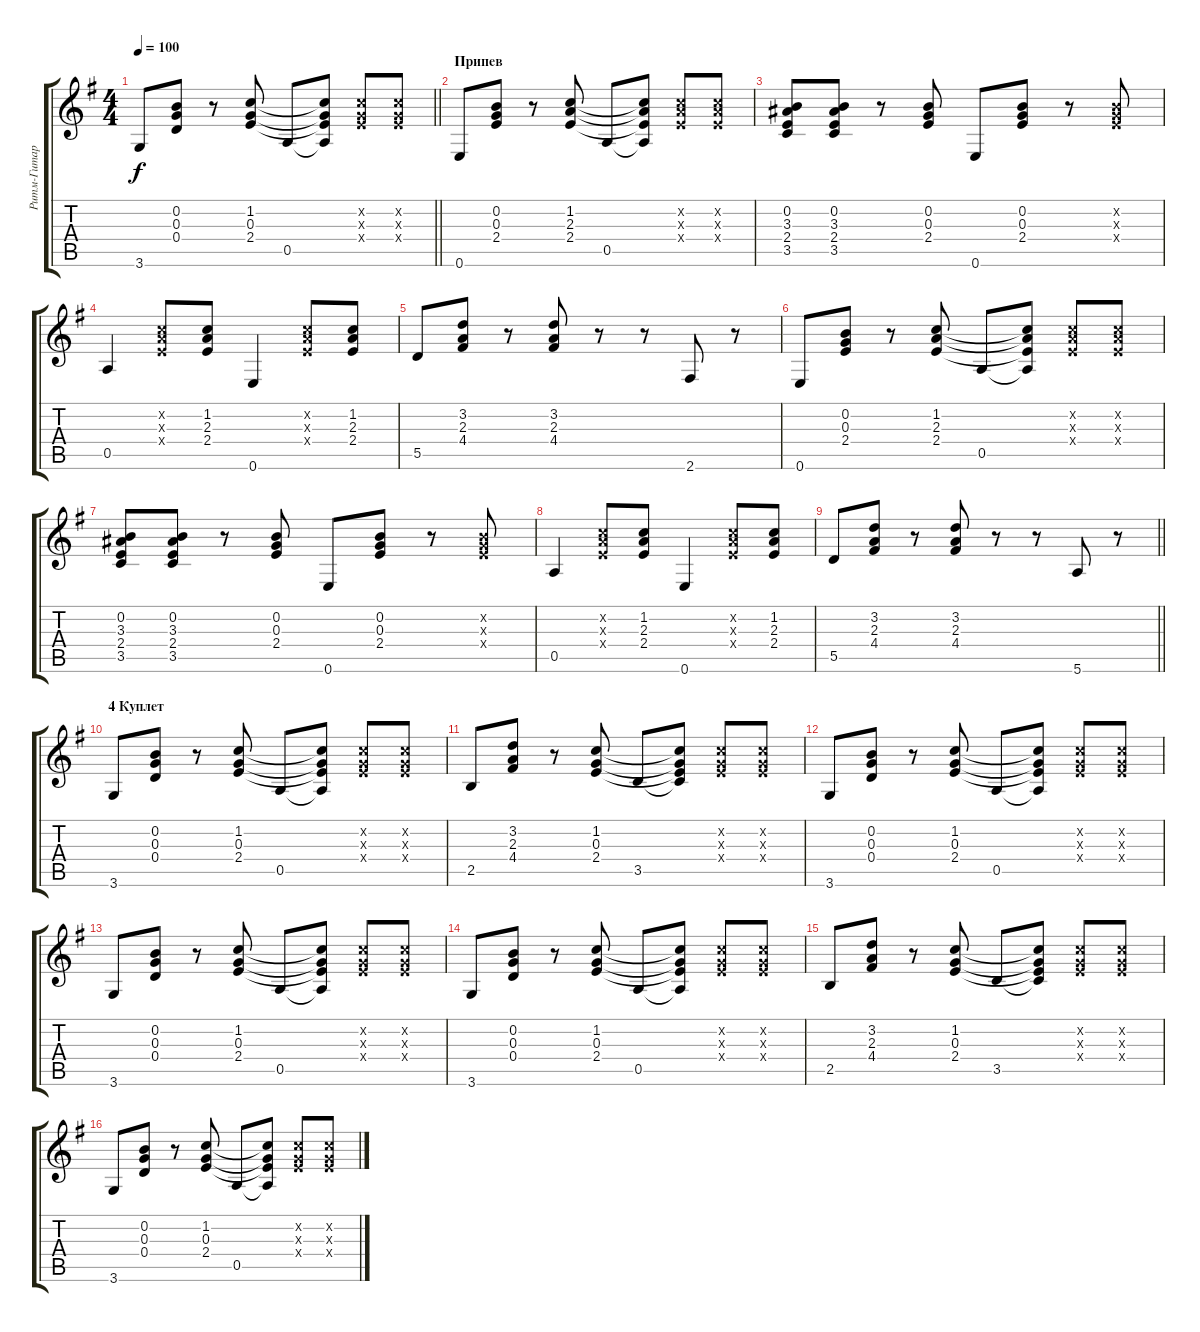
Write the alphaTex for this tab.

\track ("Ритм-Гитара (Перебор)" "Ритм-Гитар") {instrument acousticguitarnylon}
\staff {score tabs}
\tuning (E4 B3 G3 D3 A2 E2) {hide}
\ts (4 4)
\tempo 100
\clef g2
\barLineRight lightlight
\ks eminor
3.6.8{dy f} (0.2 0.3 0.4).8 r.8 (1.2 0.3 2.4).8 0.5.8 (1.2{t} 0.3{t} 2.4{t} 0.5{t}).8 (1.2{x} 0.3{x} 2.4{x}).8 (1.2{x} 0.3{x} 2.4{x}).8 |
\section ("" "Припев")
0.6.8 (0.2 0.3 2.4).8 r.8 (1.2 2.3 2.4).8 0.5.8 (1.2{t} 2.3{t} 2.4{t} 0.5{t}).8 (1.2{x} 2.3{x} 2.4{x}).8 (1.2{x} 2.3{x} 2.4{x}).8 |
(0.2 3.3 2.4 3.5).8 (0.2 3.3 2.4 3.5).8 r.8 (0.2 0.3 2.4).8 0.6.8 (0.2 0.3 2.4).8 r.8 (0.2{x} 0.3{x} 2.4{x}).8 |
0.5.4 (1.2{x} 2.3{x} 2.4{x}).8 (1.2 2.3 2.4).8 0.6.4 (1.2{x} 2.3{x} 2.4{x}).8 (1.2 2.3 2.4).8 |
5.5.8 (3.2 2.3 4.4).8 r.8 (3.2 2.3 4.4).8 r.8 r.8 2.6.8 r.8 |
0.6.8 (0.2 0.3 2.4).8 r.8 (1.2 2.3 2.4).8 0.5.8 (1.2{t} 2.3{t} 2.4{t} 0.5{t}).8 (1.2{x} 2.3{x} 2.4{x}).8 (1.2{x} 2.3{x} 2.4{x}).8 |
(0.2 3.3 2.4 3.5).8 (0.2 3.3 2.4 3.5).8 r.8 (0.2 0.3 2.4).8 0.6.8 (0.2 0.3 2.4).8 r.8 (0.2{x} 0.3{x} 2.4{x}).8 |
0.5.4 (1.2{x} 2.3{x} 2.4{x}).8 (1.2 2.3 2.4).8 0.6.4 (1.2{x} 2.3{x} 2.4{x}).8 (1.2 2.3 2.4).8 |
\barLineRight lightlight
5.5.8 (3.2 2.3 4.4).8 r.8 (3.2 2.3 4.4).8 r.8 r.8 5.6.8 r.8 |
\section ("" "4 Куплет")
3.6.8 (0.2 0.3 0.4).8 r.8 (1.2 0.3 2.4).8 0.5.8 (1.2{t} 0.3{t} 2.4{t} 0.5{t}).8 (1.2{x} 0.3{x} 2.4{x}).8 (1.2{x} 0.3{x} 2.4{x}).8 |
2.5.8 (3.2 2.3 4.4).8 r.8 (1.2 0.3 2.4).8 3.5.8 (1.2{t} 0.3{t} 2.4{t} 3.5{t}).8 (1.2{x} 0.3{x} 2.4{x}).8 (1.2{x} 0.3{x} 2.4{x}).8 |
3.6.8 (0.2 0.3 0.4).8 r.8 (1.2 0.3 2.4).8 0.5.8 (1.2{t} 0.3{t} 2.4{t} 0.5{t}).8 (1.2{x} 0.3{x} 2.4{x}).8 (1.2{x} 0.3{x} 2.4{x}).8 |
3.6.8 (0.2 0.3 0.4).8 r.8 (1.2 0.3 2.4).8 0.5.8 (1.2{t} 0.3{t} 2.4{t} 0.5{t}).8 (1.2{x} 0.3{x} 2.4{x}).8 (1.2{x} 0.3{x} 2.4{x}).8 |
3.6.8 (0.2 0.3 0.4).8 r.8 (1.2 0.3 2.4).8 0.5.8 (1.2{t} 0.3{t} 2.4{t} 0.5{t}).8 (1.2{x} 0.3{x} 2.4{x}).8 (1.2{x} 0.3{x} 2.4{x}).8 |
2.5.8 (3.2 2.3 4.4).8 r.8 (1.2 0.3 2.4).8 3.5.8 (1.2{t} 0.3{t} 2.4{t} 3.5{t}).8 (1.2{x} 0.3{x} 2.4{x}).8 (1.2{x} 0.3{x} 2.4{x}).8 |
3.6.8 (0.2 0.3 0.4).8 r.8 (1.2 0.3 2.4).8 0.5.8 (1.2{t} 0.3{t} 2.4{t} 0.5{t}).8 (1.2{x} 0.3{x} 2.4{x}).8 (1.2{x} 0.3{x} 2.4{x}).8
